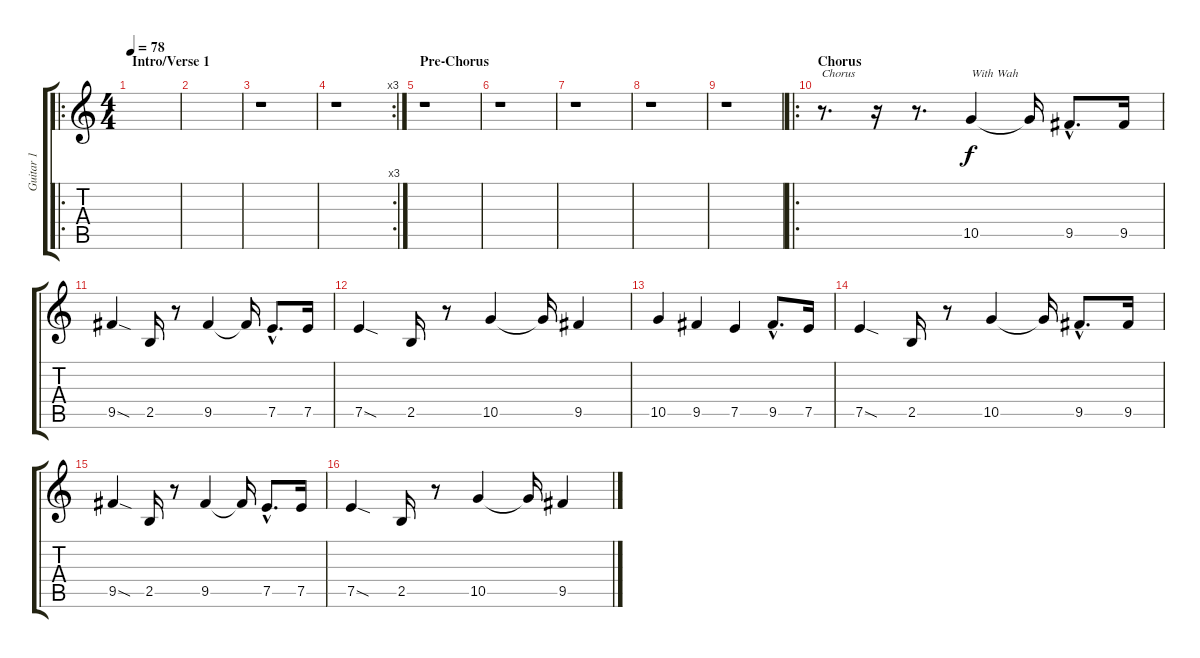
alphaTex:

\track ("Guitar 1" "Guitar 1") {instrument overdrivenguitar}
\staff {score tabs}
\tuning (E4 B3 G3 D3 A2 E2) {hide}
\ro
\ts (4 4)
\section ("" "Intro/Verse 1")
\tempo 78
\clef g2
\ks c
|
|
r.1 |
\rc 3
r.1 |
\section ("" "Pre-Chorus")
r.1 |
r.1 |
r.1 |
r.1 |
r.1 |
\ro
\section ("" "Chorus")
r.8{d txt "Chorus"} r.16 r.8{d} 10.5.4{txt "With Wah"} 10.5{t}.16 9.5{hac}.8{d} 9.5.16 |
9.5{sod}.4 2.5.16 r.8 9.5.4 9.5{t}.16 7.5{hac}.8{d} 7.5.16 |
7.5{sod}.4 2.5.16 r.8 10.5.4 10.5{t}.16 9.5.4 |
10.5.4 9.5.4 7.5.4 9.5{hac}.8{d} 7.5.16 |
7.5{sod}.4 2.5.16 r.8 10.5.4 10.5{t}.16 9.5{hac}.8{d} 9.5.16 |
9.5{sod}.4 2.5.16 r.8 9.5.4 9.5{t}.16 7.5{hac}.8{d} 7.5.16 |
7.5{sod}.4 2.5.16 r.8 10.5.4 10.5{t}.16 9.5.4
